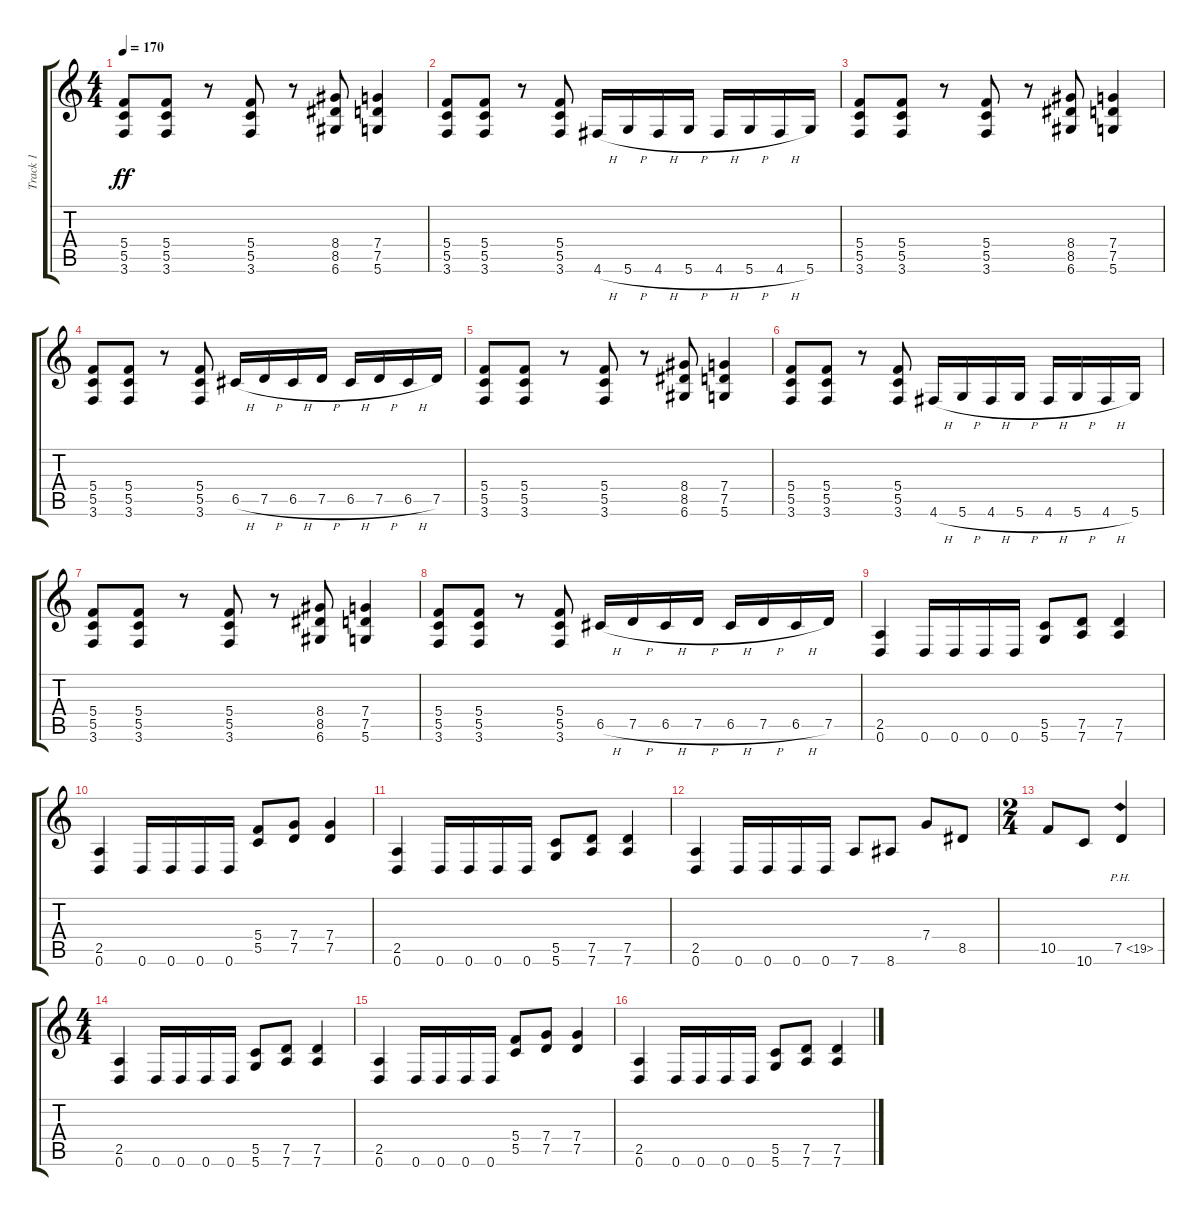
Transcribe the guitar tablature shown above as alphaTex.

\track ("Track 1" "Track 1") {instrument distortionguitar}
\staff {score tabs}
\tuning (D4 A3 F3 C3 G2 D2) {hide}
\ts (4 4)
\tempo 170
\clef g2
\ks c
(5.4 5.5 3.6).8{dy ff instrument distortionguitar} (5.4 5.5 3.6).8 r.8 (5.4 5.5 3.6).8 r.8 (8.4 8.5 6.6).8 (7.4 7.5 5.6).4 |
(5.4 5.5 3.6).8 (5.4 5.5 3.6).8 r.8 (5.4 5.5 3.6).8 4.6{h}.16 5.6{h}.16 4.6{h}.16 5.6{h}.16 4.6{h}.16 5.6{h}.16 4.6{h}.16 5.6.16 |
(5.4 5.5 3.6).8 (5.4 5.5 3.6).8 r.8 (5.4 5.5 3.6).8 r.8 (8.4 8.5 6.6).8 (7.4 7.5 5.6).4 |
(5.4 5.5 3.6).8 (5.4 5.5 3.6).8 r.8 (5.4 5.5 3.6).8 6.5{h}.16 7.5{h}.16 6.5{h}.16 7.5{h}.16 6.5{h}.16 7.5{h}.16 6.5{h}.16 7.5.16 |
(5.4 5.5 3.6).8 (5.4 5.5 3.6).8 r.8 (5.4 5.5 3.6).8 r.8 (8.4 8.5 6.6).8 (7.4 7.5 5.6).4 |
(5.4 5.5 3.6).8 (5.4 5.5 3.6).8 r.8 (5.4 5.5 3.6).8 4.6{h}.16 5.6{h}.16 4.6{h}.16 5.6{h}.16 4.6{h}.16 5.6{h}.16 4.6{h}.16 5.6.16 |
(5.4 5.5 3.6).8 (5.4 5.5 3.6).8 r.8 (5.4 5.5 3.6).8 r.8 (8.4 8.5 6.6).8 (7.4 7.5 5.6).4 |
(5.4 5.5 3.6).8 (5.4 5.5 3.6).8 r.8 (5.4 5.5 3.6).8 6.5{h}.16 7.5{h}.16 6.5{h}.16 7.5{h}.16 6.5{h}.16 7.5{h}.16 6.5{h}.16 7.5.16 |
(2.5 0.6).4 0.6.16 0.6.16 0.6.16 0.6.16 (5.5 5.6).8 (7.5 7.6).8 (7.5 7.6).4 |
(2.5 0.6).4 0.6.16 0.6.16 0.6.16 0.6.16 (5.4 5.5).8 (7.4 7.5).8 (7.4 7.5).4 |
(2.5 0.6).4 0.6.16 0.6.16 0.6.16 0.6.16 (5.5 5.6).8 (7.5 7.6).8 (7.5 7.6).4 |
(2.5 0.6).4 0.6.16 0.6.16 0.6.16 0.6.16 7.6.8 8.6.8 7.4.8 8.5.8 |
\ts (2 4)
10.5.8 10.6.8 7.5{ph 12}.4{instrument guitarharmonics} |
\ts (4 4)
(2.5 0.6).4{instrument distortionguitar} 0.6.16 0.6.16 0.6.16 0.6.16 (5.5 5.6).8 (7.5 7.6).8 (7.5 7.6).4 |
(2.5 0.6).4 0.6.16 0.6.16 0.6.16 0.6.16 (5.4 5.5).8 (7.4 7.5).8 (7.4 7.5).4 |
(2.5 0.6).4 0.6.16 0.6.16 0.6.16 0.6.16 (5.5 5.6).8 (7.5 7.6).8 (7.5 7.6).4
